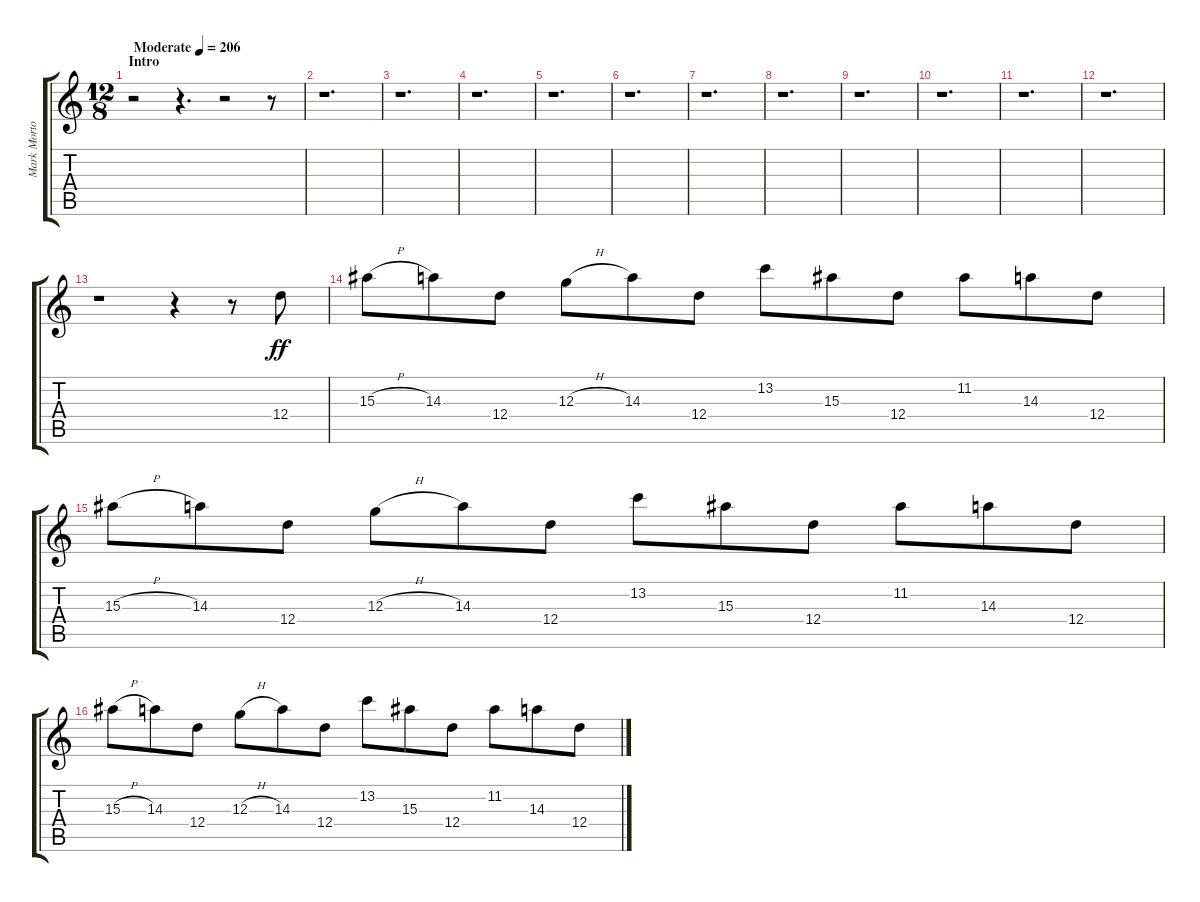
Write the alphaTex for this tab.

\track ("Mark Morton Lead" "Mark Morto") {instrument distortionguitar}
\staff {score tabs}
\tuning (E4 B3 G3 D3 A2 D2) {hide}
\ts (12 8)
\section ("" "Intro")
\tempo (206 "Moderate")
\clef g2
\ks c
r.2{dy ff instrument distortionguitar} r.4{d} r.2 r.8 |
r.1{d} |
r.1{d} |
r.1{d} |
r.1{d} |
r.1{d} |
r.1{d} |
r.1{d} |
r.1{d} |
r.1{d} |
r.1{d} |
r.1{d} |
r.1 r.4 r.8 12.4.8 |
15.3{h}.8 14.3.8 12.4.8 12.3{h}.8 14.3.8 12.4.8 13.2.8 15.3.8 12.4.8 11.2.8 14.3.8 12.4.8 |
15.3{h}.8 14.3.8 12.4.8 12.3{h}.8 14.3.8 12.4.8 13.2.8 15.3.8 12.4.8 11.2.8 14.3.8 12.4.8 |
15.3{h}.8 14.3.8 12.4.8 12.3{h}.8 14.3.8 12.4.8 13.2.8 15.3.8 12.4.8 11.2.8 14.3.8 12.4.8
